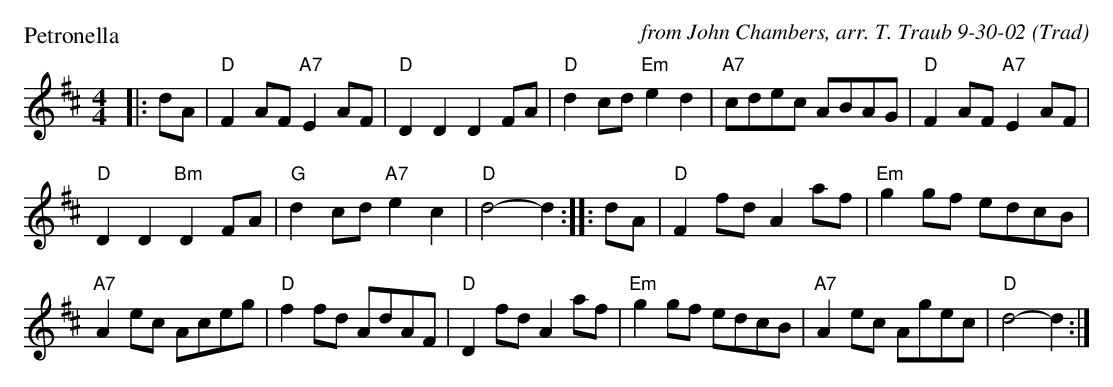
X:1
P: Petronella
O: Trad
C: from John Chambers, arr. T. Traub 9-30-02
M: 4/4
K: D
|: dA | "D"F2AF "A7"E2AF | "D"D2D2 D2FA | "D" d2cd "Em"e2d2 | "A7"cdec ABAG |"D"F2AF "A7"E2AF|
"D"D2D2 "Bm" D2FA | "G" d2cd "A7"e2c2 | "D"d4- d2 :||: dA| "D"F2fd A2af | "Em"g2gf edcB |
"A7"A2ec Aceg | "D"f2fd AdAF | "D"D2fd A2af | "Em"g2gf edcB | "A7"A2ec Agec | "D"d4- d2:|
